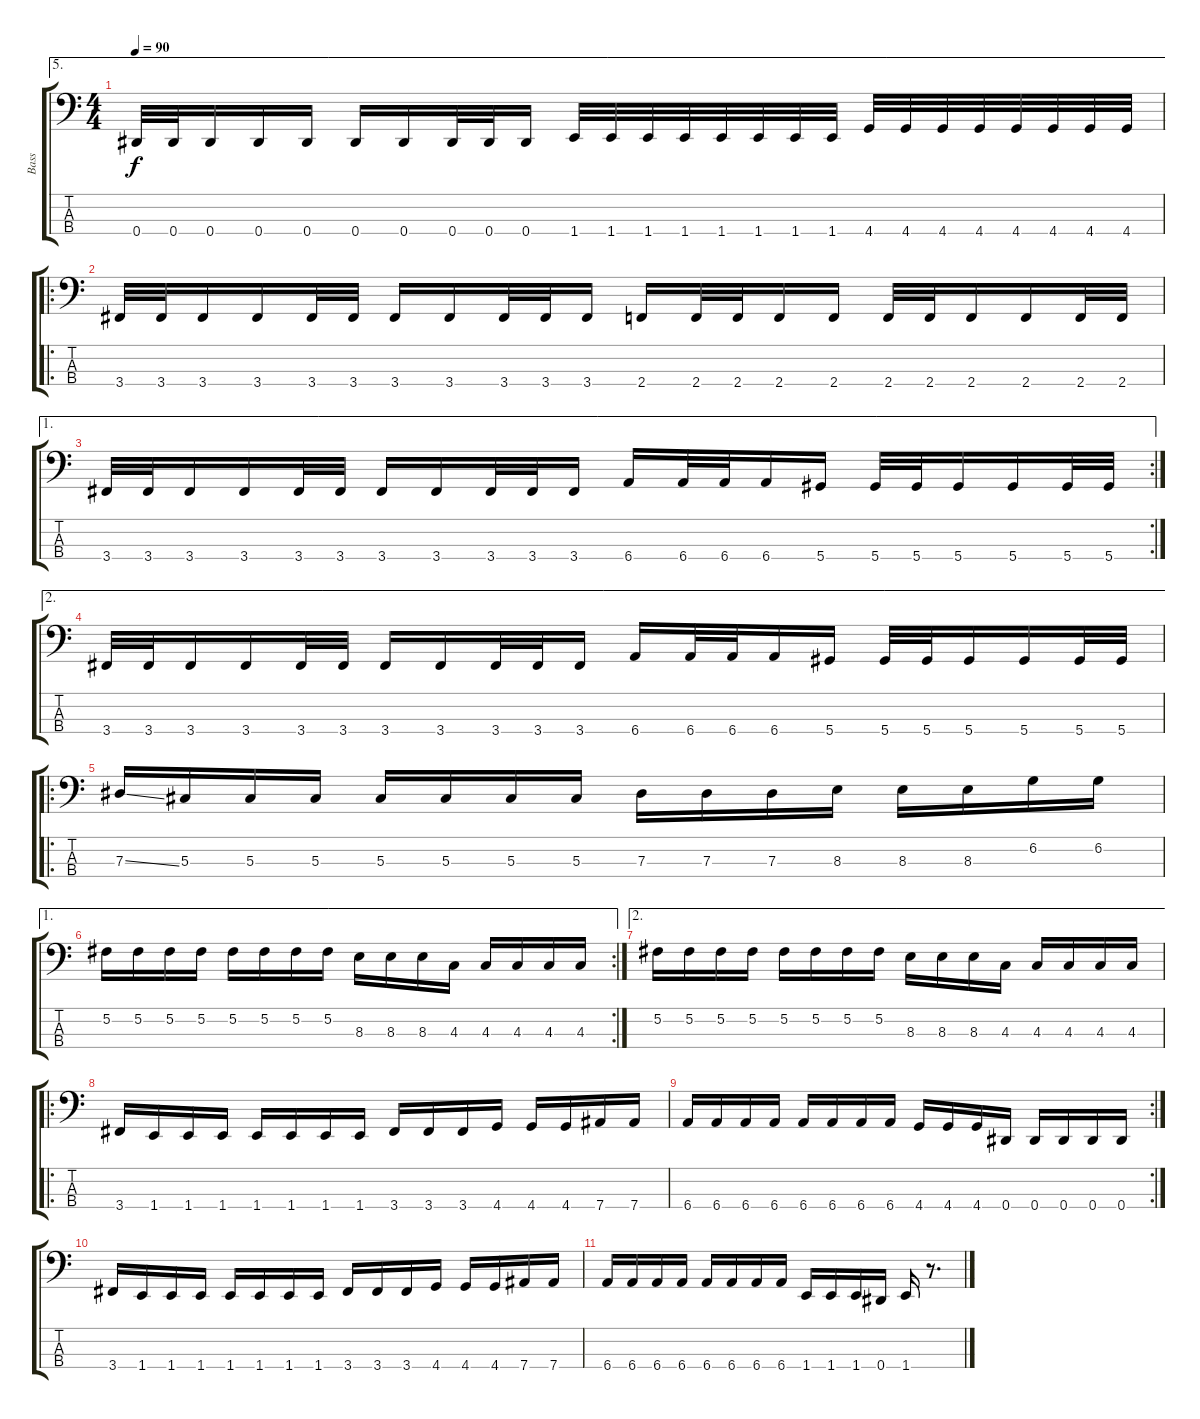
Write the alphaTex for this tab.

\track ("Bass" "Bass") {instrument electricbasspick}
\staff {score tabs}
\tuning (Gb2 Db2 Ab1 Eb1) {hide}
\ae 5
\ts (4 4)
\tempo 90
\clef f4
\ks c
0.4.32{dy f} 0.4.32 0.4.16 0.4.16 0.4.16 0.4.16 0.4.16 0.4.32 0.4.32 0.4.16 1.4.32 1.4.32 1.4.32 1.4.32 1.4.32 1.4.32 1.4.32 1.4.32 4.4.32 4.4.32 4.4.32 4.4.32 4.4.32 4.4.32 4.4.32 4.4.32 |
\ro
3.4.32 3.4.32 3.4.16 3.4.16 3.4.32 3.4.32 3.4.16 3.4.16 3.4.32 3.4.32 3.4.16 2.4.16 2.4.32 2.4.32 2.4.16 2.4.16 2.4.32 2.4.32 2.4.16 2.4.16 2.4.32 2.4.32 |
\ae 1
\rc 2
3.4.32 3.4.32 3.4.16 3.4.16 3.4.32 3.4.32 3.4.16 3.4.16 3.4.32 3.4.32 3.4.16 6.4.16 6.4.32 6.4.32 6.4.16 5.4.16 5.4.32 5.4.32 5.4.16 5.4.16 5.4.32 5.4.32 |
\ae 2
3.4.32 3.4.32 3.4.16 3.4.16 3.4.32 3.4.32 3.4.16 3.4.16 3.4.32 3.4.32 3.4.16 6.4.16 6.4.32 6.4.32 6.4.16 5.4.16 5.4.32 5.4.32 5.4.16 5.4.16 5.4.32 5.4.32 |
\ro
7.3{ss}.16 5.3.16 5.3.16 5.3.16 5.3.16 5.3.16 5.3.16 5.3.16 7.3.16 7.3.16 7.3.16 8.3.16 8.3.16 8.3.16 6.2.16 6.2.16 |
\ae 1
\rc 2
5.2.16 5.2.16 5.2.16 5.2.16 5.2.16 5.2.16 5.2.16 5.2.16 8.3.16 8.3.16 8.3.16 4.3.16 4.3.16 4.3.16 4.3.16 4.3.16 |
\ae 2
5.2.16 5.2.16 5.2.16 5.2.16 5.2.16 5.2.16 5.2.16 5.2.16 8.3.16 8.3.16 8.3.16 4.3.16 4.3.16 4.3.16 4.3.16 4.3.16 |
\ro
3.4.16 1.4.16 1.4.16 1.4.16 1.4.16 1.4.16 1.4.16 1.4.16 3.4.16 3.4.16 3.4.16 4.4.16 4.4.16 4.4.16 7.4.16 7.4.16 |
\rc 2
6.4.16 6.4.16 6.4.16 6.4.16 6.4.16 6.4.16 6.4.16 6.4.16 4.4.16 4.4.16 4.4.16 0.4.16 0.4.16 0.4.16 0.4.16 0.4.16 |
3.4.16 1.4.16 1.4.16 1.4.16 1.4.16 1.4.16 1.4.16 1.4.16 3.4.16 3.4.16 3.4.16 4.4.16 4.4.16 4.4.16 7.4.16 7.4.16 |
6.4.16 6.4.16 6.4.16 6.4.16 6.4.16 6.4.16 6.4.16 6.4.16 1.4.16 1.4.16 1.4.16 0.4.16 1.4.16 r.8{d}
